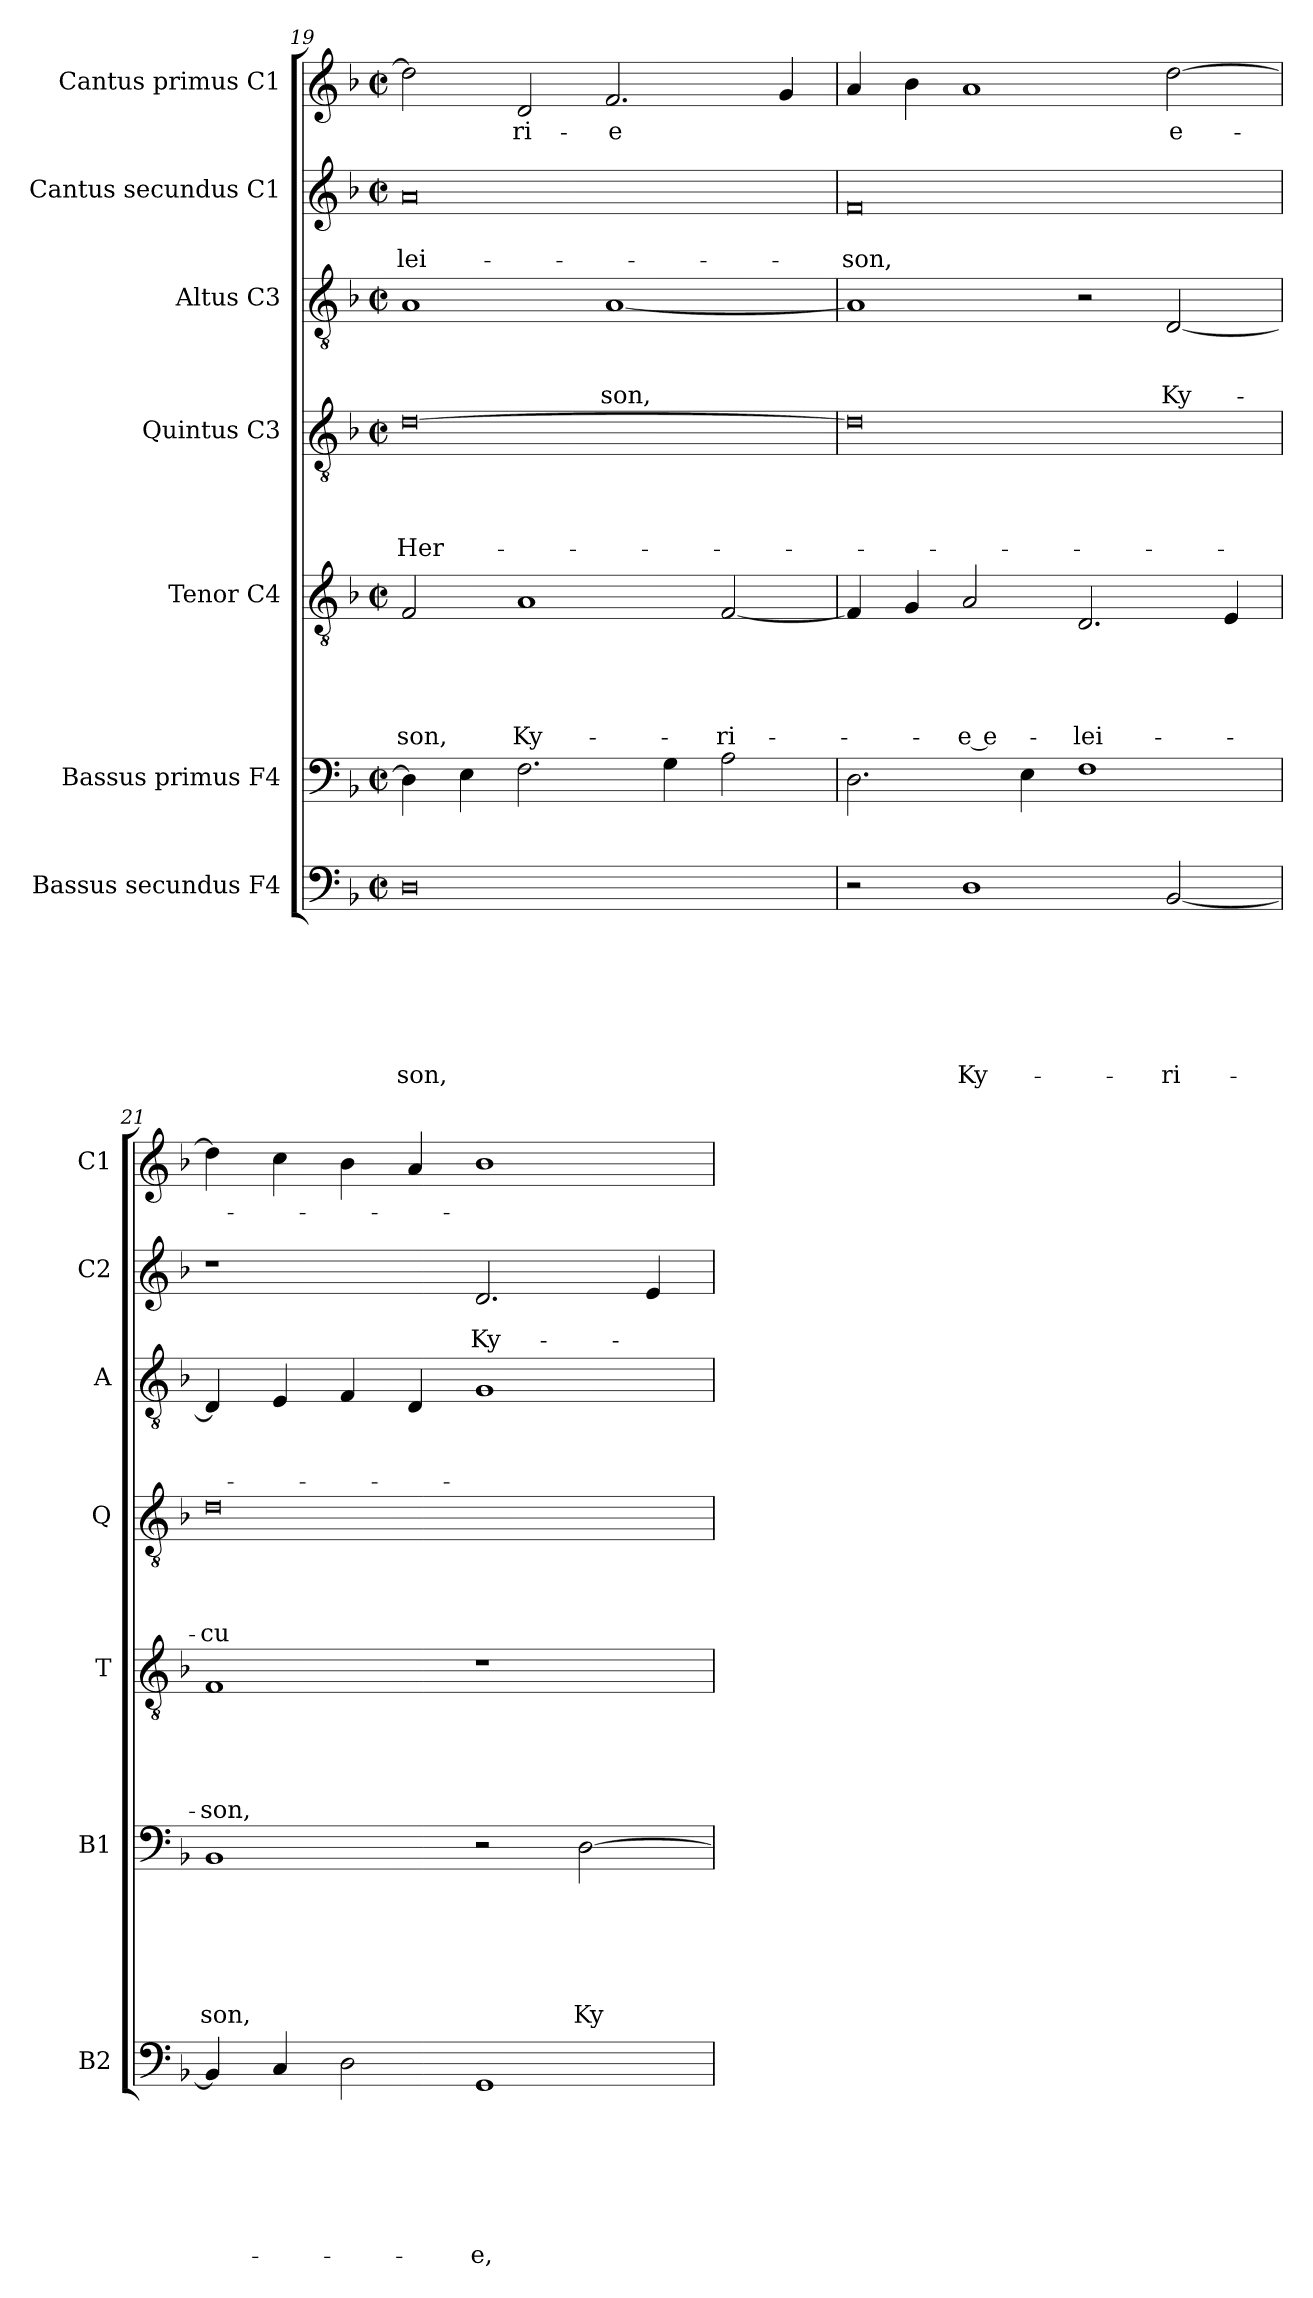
**kern	**text	**text	**text	**text	**text	**text	**text	**kern	**text	**text	**text	**text	**text	**text	**kern	**text	**text	**text	**text	**text	**kern	**text	**text	**text	**text	**kern	**text	**text	**text	**kern	**text	**text	**kern	**text
*part7	*part7	*part7	*part7	*part7	*part7	*part7	*part7	*part6	*part6	*part6	*part6	*part6	*part6	*part6	*part5	*part5	*part5	*part5	*part5	*part5	*part4	*part4	*part4	*part4	*part4	*part3	*part3	*part3	*part3	*part2	*part2	*part2	*part1	*part1
*staff7	*staff7	*staff7	*staff7	*staff7	*staff7	*staff7	*staff7	*staff6	*staff6	*staff6	*staff6	*staff6	*staff6	*staff6	*staff5	*staff5	*staff5	*staff5	*staff5	*staff5	*staff4	*staff4	*staff4	*staff4	*staff4	*staff3	*staff3	*staff3	*staff3	*staff2	*staff2	*staff2	*staff1	*staff1
*I"Bassus secundus F4	*	*	*	*	*	*	*	*I"Bassus primus F4	*	*	*	*	*	*	*I"Tenor C4	*	*	*	*	*	*I"Quintus C3	*	*	*	*	*I"Altus C3	*	*	*	*I"Cantus secundus C1	*	*	*I"Cantus  primus C1	*
*I'B2	*	*	*	*	*	*	*	*I'B1	*	*	*	*	*	*	*I'T	*	*	*	*	*	*I'Q	*	*	*	*	*I'A	*	*	*	*I'C2	*	*	*I'C1	*
*clefF4	*	*	*	*	*	*	*	*clefF4	*	*	*	*	*	*	*clefGv2	*	*	*	*	*	*clefGv2	*	*	*	*	*clefGv2	*	*	*	*clefG2	*	*	*clefG2	*
*k[b-]	*	*	*	*	*	*	*	*k[b-]	*	*	*	*	*	*	*k[b-]	*	*	*	*	*	*k[b-]	*	*	*	*	*k[b-]	*	*	*	*k[b-]	*	*	*k[b-]	*
*d:	*	*	*	*	*	*	*	*d:	*	*	*	*	*	*	*d:	*	*	*	*	*	*d:	*	*	*	*	*d:	*	*	*	*d:	*	*	*d:	*
*M2/2	*	*	*	*	*	*	*	*M2/2	*	*	*	*	*	*	*M2/2	*	*	*	*	*	*M2/2	*	*	*	*	*M2/2	*	*	*	*M2/2	*	*	*M2/2	*
*met(c|)	*	*	*	*	*	*	*	*met(c|)	*	*	*	*	*	*	*met(c|)	*	*	*	*	*	*met(c|)	*	*	*	*	*met(c|)	*	*	*	*met(c|)	*	*	*met(c|)	*
=19	=19	=19	=19	=19	=19	=19	=19	=19	=19	=19	=19	=19	=19	=19	=19	=19	=19	=19	=19	=19	=19	=19	=19	=19	=19	=19	=19	=19	=19	=19	=19	=19	=19	=19
!	!	!	!	!	!	!	!LO:LY:b	!	!	!	!	!	!	!	!	!	!	!	!	!LO:LY:b	!	!	!	!	!LO:LY:b	!	!	!	!	!	!	!LO:LY:b	!	!
0D	.	.	.	.	.	.	-son,	4D\]	.	.	.	.	.	.	2F/	.	.	.	.	-son,	[0d	.	.	.	Her-	1A	.	.	.	0a	.	-lei-	2dd\]	.
.	.	.	.	.	.	.	.	4E\	.	.	.	.	.	.	.	.	.	.	.	.	.	.	.	.	.	.	.	.	.	.	.	.	.	.
!	!	!	!	!	!	!	!	!	!	!	!	!	!	!	!	!	!	!	!	!LO:LY:b	!	!	!	!	!	!	!	!	!	!	!	!	!	!LO:LY:b
.	.	.	.	.	.	.	.	2.F\	.	.	.	.	.	.	1A	.	.	.	.	Ky-	.	.	.	.	.	.	.	.	.	.	.	.	2d/	-ri-
!	!	!	!	!	!	!	!	!	!	!	!	!	!	!	!	!	!	!	!	!	!	!	!	!	!	!	!	!	!LO:LY:b	!	!	!	!	!LO:LY:b
.	.	.	.	.	.	.	.	.	.	.	.	.	.	.	.	.	.	.	.	.	.	.	.	.	.	[1A	.	.	-son,	.	.	.	2.f/	-e
.	.	.	.	.	.	.	.	4G\	.	.	.	.	.	.	.	.	.	.	.	.	.	.	.	.	.	.	.	.	.	.	.	.	.	.
!	!	!	!	!	!	!	!	!	!	!	!	!	!	!	!	!	!	!	!	!LO:LY:b	!	!	!	!	!	!	!	!	!	!	!	!	!	!
.	.	.	.	.	.	.	.	2A\	.	.	.	.	.	.	[2F/	.	.	.	.	-ri-	.	.	.	.	.	.	.	.	.	.	.	.	.	.
.	.	.	.	.	.	.	.	.	.	.	.	.	.	.	.	.	.	.	.	.	.	.	.	.	.	.	.	.	.	.	.	.	4g/	.
=20	=20	=20	=20	=20	=20	=20	=20	=20	=20	=20	=20	=20	=20	=20	=20	=20	=20	=20	=20	=20	=20	=20	=20	=20	=20	=20	=20	=20	=20	=20	=20	=20	=20	=20
!	!	!	!	!	!	!	!	!	!	!	!	!	!	!	!	!	!	!	!	!	!	!	!	!	!	!	!	!	!	!	!	!LO:LY:b	!	!
2r	.	.	.	.	.	.	.	2.D\	.	.	.	.	.	.	4F/]	.	.	.	.	.	0d]	.	.	.	.	1A]	.	.	.	0f	.	-son,	4a/	.
.	.	.	.	.	.	.	.	.	.	.	.	.	.	.	4G/	.	.	.	.	.	.	.	.	.	.	.	.	.	.	.	.	.	4b-\	.
!	!	!	!	!	!	!	!LO:LY:b	!	!	!	!	!	!	!	!	!	!	!	!	!LO:LY:b	!	!	!	!	!	!	!	!	!	!	!	!	!	!
1D	.	.	.	.	.	.	Ky-	.	.	.	.	.	.	.	2A/	.	.	.	.	-e e-	.	.	.	.	.	.	.	.	.	.	.	.	1a	.
.	.	.	.	.	.	.	.	4E\	.	.	.	.	.	.	.	.	.	.	.	.	.	.	.	.	.	.	.	.	.	.	.	.	.	.
!	!	!	!	!	!	!	!	!	!	!	!	!	!	!	!	!	!	!	!	!LO:LY:b	!	!	!	!	!	!	!	!	!	!	!	!	!	!
.	.	.	.	.	.	.	.	1F	.	.	.	.	.	.	2.D/	.	.	.	.	-lei-	.	.	.	.	.	2r	.	.	.	.	.	.	.	.
!	!	!	!	!	!	!	!LO:LY:b	!	!	!	!	!	!	!	!	!	!	!	!	!	!	!	!	!	!	!	!	!	!LO:LY:b	!	!	!	!	!LO:LY:b
[2BB-/	.	.	.	.	.	.	-ri-	.	.	.	.	.	.	.	.	.	.	.	.	.	.	.	.	.	.	[2D/	.	.	Ky-	.	.	.	[2dd\	e-
.	.	.	.	.	.	.	.	.	.	.	.	.	.	.	4E/	.	.	.	.	.	.	.	.	.	.	.	.	.	.	.	.	.	.	.
=21	=21	=21	=21	=21	=21	=21	=21	=21	=21	=21	=21	=21	=21	=21	=21	=21	=21	=21	=21	=21	=21	=21	=21	=21	=21	=21	=21	=21	=21	=21	=21	=21	=21	=21
!	!	!	!	!	!	!	!	!	!	!	!	!	!	!LO:LY:b	!	!	!	!	!	!LO:LY:b	!	!	!	!	!LO:LY:b	!	!	!	!	!	!	!	!	!
4BB-/]	.	.	.	.	.	.	.	1BB-	.	.	.	.	.	-son,	1F	.	.	.	.	-son,	0d	.	.	.	-cu-	4D/]	.	.	.	1r	.	.	4dd\]	.
4C/	.	.	.	.	.	.	.	.	.	.	.	.	.	.	.	.	.	.	.	.	.	.	.	.	.	4E/	.	.	.	.	.	.	4cc\	.
2D\	.	.	.	.	.	.	.	.	.	.	.	.	.	.	.	.	.	.	.	.	.	.	.	.	.	4F/	.	.	.	.	.	.	4b-\	.
.	.	.	.	.	.	.	.	.	.	.	.	.	.	.	.	.	.	.	.	.	.	.	.	.	.	4D/	.	.	.	.	.	.	4a/	.
!	!	!	!	!	!	!	!LO:LY:b	!	!	!	!	!	!	!	!	!	!	!	!	!	!	!	!	!	!	!	!	!	!	!	!	!LO:LY:b	!	!
1GG	.	.	.	.	.	.	-e,	2r	.	.	.	.	.	.	1r	.	.	.	.	.	.	.	.	.	.	1G	.	.	.	2.d/	.	Ky-	1b-	.
!	!	!	!	!	!	!	!	!	!	!	!	!	!	!LO:LY:b	!	!	!	!	!	!	!	!	!	!	!	!	!	!	!	!	!	!	!	!
.	.	.	.	.	.	.	.	[2D\	.	.	.	.	.	Ky-	.	.	.	.	.	.	.	.	.	.	.	.	.	.	.	.	.	.	.	.
.	.	.	.	.	.	.	.	.	.	.	.	.	.	.	.	.	.	.	.	.	.	.	.	.	.	.	.	.	.	4e/	.	.	.	.
=	=	=	=	=	=	=	=	=	=	=	=	=	=	=	=	=	=	=	=	=	=	=	=	=	=	=	=	=	=	=	=	=	=	=
*-	*-	*-	*-	*-	*-	*-	*-	*-	*-	*-	*-	*-	*-	*-	*-	*-	*-	*-	*-	*-	*-	*-	*-	*-	*-	*-	*-	*-	*-	*-	*-	*-	*-	*-
